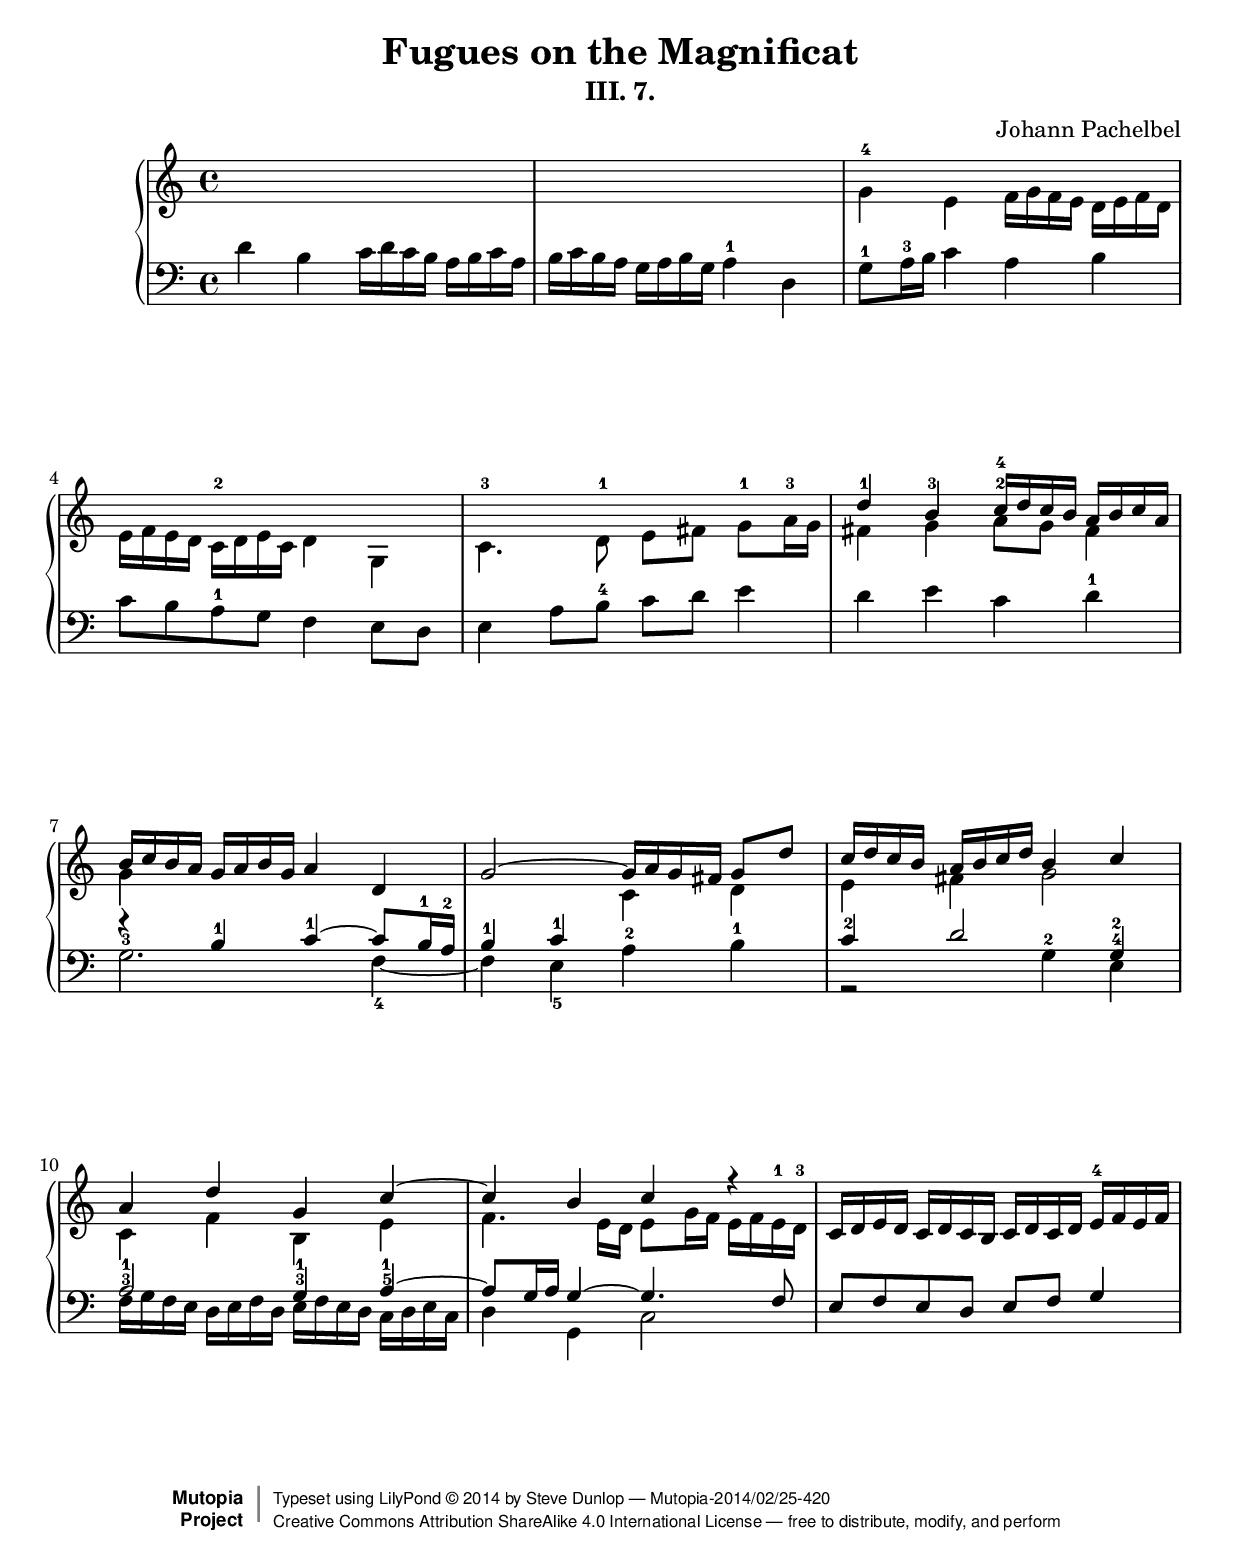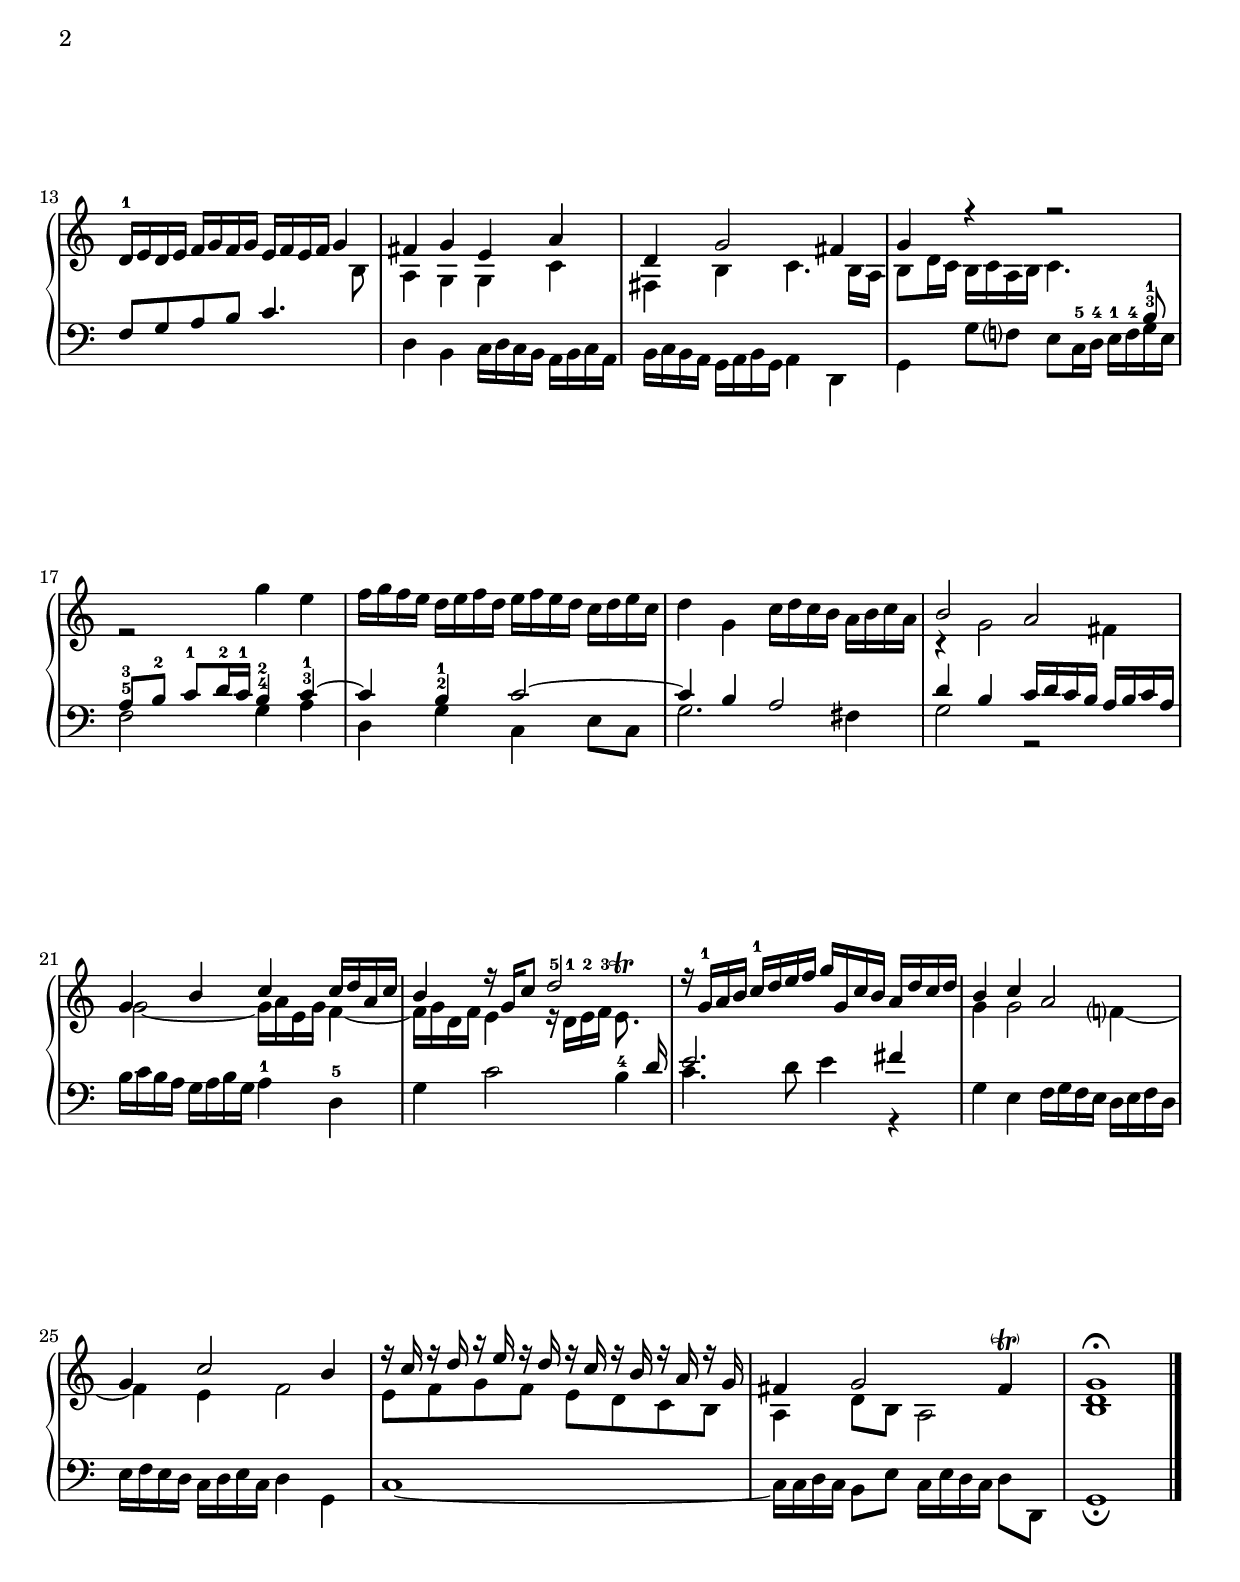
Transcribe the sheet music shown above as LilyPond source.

\version "2.18.0"

\header {
  title =  "Fugues on the Magnificat"
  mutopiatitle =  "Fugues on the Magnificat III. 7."
  subtitle =	"III. 7."
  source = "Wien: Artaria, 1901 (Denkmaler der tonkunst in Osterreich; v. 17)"
  composer = "Johann Pachelbel"
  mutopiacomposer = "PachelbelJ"
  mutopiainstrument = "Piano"
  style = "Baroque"
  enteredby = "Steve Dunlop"
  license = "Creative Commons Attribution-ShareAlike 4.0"
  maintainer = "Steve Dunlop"
  % updated by Francisco Vila <paconet.org@gmail.com>, 2014
  % Music: public domain; Fingering copyright 2004 Steven J. Dunlop and licensed via GFDL and CC-ASAL
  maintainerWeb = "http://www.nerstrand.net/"
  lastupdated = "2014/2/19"

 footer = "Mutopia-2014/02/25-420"
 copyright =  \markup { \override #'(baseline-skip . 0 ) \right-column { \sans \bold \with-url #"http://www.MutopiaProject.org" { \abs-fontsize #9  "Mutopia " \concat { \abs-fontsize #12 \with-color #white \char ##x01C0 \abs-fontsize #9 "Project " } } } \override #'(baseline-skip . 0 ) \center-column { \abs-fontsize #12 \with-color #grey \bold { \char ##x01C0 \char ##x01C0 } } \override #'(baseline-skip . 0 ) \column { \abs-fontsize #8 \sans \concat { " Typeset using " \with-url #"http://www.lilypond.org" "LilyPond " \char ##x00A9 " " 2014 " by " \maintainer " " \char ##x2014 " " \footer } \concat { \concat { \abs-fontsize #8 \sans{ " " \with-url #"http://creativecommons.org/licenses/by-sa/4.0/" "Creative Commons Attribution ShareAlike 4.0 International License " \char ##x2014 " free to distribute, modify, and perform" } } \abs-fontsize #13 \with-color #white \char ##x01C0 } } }
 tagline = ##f
}

% Note: The editorially added notes from the Artaria edition have been included
% and are marked as such only in the comments below.
%
% This was originally written for organ with the implied intent
% of playing the lowest notes on the bass clef on the pedalboard
%
% The Artaria score is difficult to play without a pedalboard
% due to the confusing transitions where a voice must move
% to a different hand.  I have made changes in the stem direction
% and choice of staff for several passages, particularly in the
% middle voices, and added fingering, in order to make the score
% more playable at the keyboard.
%
% Organists will find that the bass clef stem-down notes are the
% same as in the Artaria edition and thus can be played accordingly
% on an instrument with pedals.  A few adjustments to the input
% would yield a three-staff organ score if desired

trebleOne = \relative c'' {
  s1 s s s s |
  d4 b-3 c16-4 d c b a b c a |
  b16 c b a g a b g a4 d, |
  % measure 8
  g2 ~ g16 a g fis g8 d' |
  c16 d c b a b c d b4 c |
  a4 d g, c ~ |
  %m11
  c4 b c r |

  c,16 d e d c d c b c d c d e-4 f e f |
  %m13
  d16-1 e d e f g f g e f e f g4 |
  fis4 g e a | d, g2 fis4 | g r r2 |
  % measure 17
  s1 s s
  % m20
  b2 a |
  % m 21
  g4 b c c16 d a c | b4 r16 g c8 d2-5 |
  %m 23
  r16 g,-1 a b c-1 d e f g g, c b a d c d |
  b4 c a2 | g4 c2 b4 |
  r16 c r d r e r d r c r b r a r g
  fis4 g2 fis4^\parenthesize\trill | g1\fermata
}

trebleTwo = \relative c'' {
  s1 s |
  g4-4 e f16 g f e d e f d |
  e16 f e d c-2 d e c d4 g, | c4.-3 d8-1 e fis g-1 a16-3 g |
  %m6
  fis4-1 g a8-2 g fis4 g s2. |
  s2 c,4 d | e fis g2 c,4 f b, e |
  %m11
  f4. e16 d e8 g16 f e f e-1 d-3 |
  s1
  % m13
  s2.. b8 | a4 g g c | fis, b c4. b16 a | b8 d16 c b c a b c4. s8
  % m 17
  r2 g''4 e |
  f16 g f e d e f d
  e16 f e d c d e c |
  d4 g, c16 d c b a b c a |
  % m 20
  r4 g2 fis4
  % m 21
  g2 ~ g16 a e g f4 ~ | f16 g d f e4 r16 d-1 e-2 f-3 e8.^\trill s16
  %m 23
  s1 | g4 g2 f?4 ~ | f e f2 |
  e8 f g f e d c b | a4 d8 b a2 | <b d>1
}

bassOne = \relative c' {
  s1 s s s s s |
  r4 b-1 c-1 ~ c8 b16-1 a-2 b4-1 c-1 s2
  %m9
  c4-2 d2
  \once \override Fingering.padding = #2
  g,4-2 | % original: c'4 d'4 r2
  %m10
  \once \override Fingering.padding = #1.5
  a2-1
  \once \override Fingering.padding = #2
  g4-1
  \once \override Fingering.padding = #1.5
  a4-1 ~ | % original: r1
  a8 g16 a g4 ~ g4. f8
  e8 f e d e f g4 |
  %m13
  f8 g a b c4. s8
  s1 s
  s2..
  \once \override Fingering.padding = #2
  b8-1 |
  %m17
  \once \override Fingering.padding = #0
  a8-3 b-2 c-1 d16-2 c-1
  \override Fingering.padding = #2
  b4-2
  c4-1 ~ | c
  b4-1 c2 ~ | c4 b a2 |
  %m20
  d4 b c16 d c b a b c a |
  %m21
  s1 s2... d16 | e2. fis4
  s1 s s s s
}

bassTwo = \relative c' {
  d4 b c16 d c b a b c a |
  b16 c b a g a b g a4-1 d, |
  g8-1 a16-3 b c4 a b c8 b a-1 g f4 e8 d |
  e4 a8 b-4 c d e4 d e c d-1 g,2.-3
  f4_4 ~ f e_5 a-2 b-1
  % m 9
  r2 g4-2 e-4 |
  f16-3 g f e d e f d e-3 f e d c-5 d e c |
  d4 g, c2 | s1 s d4 b c16 d c b a b c a
  %m15
  b16 c b a g a b g a4 d, |
  g4 g'8 f? e c16-5 d-4 e-1 f-4
  \once \override Fingering.padding = #1.5
  g16-3 e |
  %m17
  \once \override Fingering.padding = #1
  f2-5
  \once \override Fingering.padding = #1.5
  g4-4
  \once \override Fingering.padding = #1.5
  a4-3 | d,
  \once \override Fingering.padding = #1.5
  g4-2 c, e8 c | g'2. fis4 | g2 r
  %m21
  b16 c b a g a b g a4-1 d,-5 | g c2 b4-4 | c4. d8 e4 r |
  %m24
  g,4 e f16 g f e d e f d
  %m25
  e16 f e d c d e c d4 g, | c1 ~ |
  c16 c d c b8 e c16 e d c d8 d, | g1\fermata
}

\score {
  \new GrandStaff <<
    \new Staff <<
      \clef treble
      \key c \major
      \time 4/4
      \new Voice {
        \voiceOne
        \trebleOne
        \bar "|."
      }
      \new Voice {
        \voiceTwo
        \override Fingering.direction = #UP
        \trebleTwo
      }
    >>
    \new Staff <<
      \clef bass
      \key c \major
      \time 4/4
      \new Voice {
        \voiceOne
        \bassOne
      }
      \new Voice {
        \voiceTwo
        \override Fingering.direction = #UP
        \bassTwo
      }
    >>
  >>

  \layout {
    \context {
      \Score
      \override SpacingSpanner.shortest-duration-space = #1.4
    }
  }


  \midi {
    \tempo 4 = 48
  }
}

\paper {
  top-system-spacing #'basic-distance = #16
  top-markup-spacing #'basic-distance = #16
  ragged-last-bottom = ##f
  last-bottom-spacing #'basic-distance = #16
}
